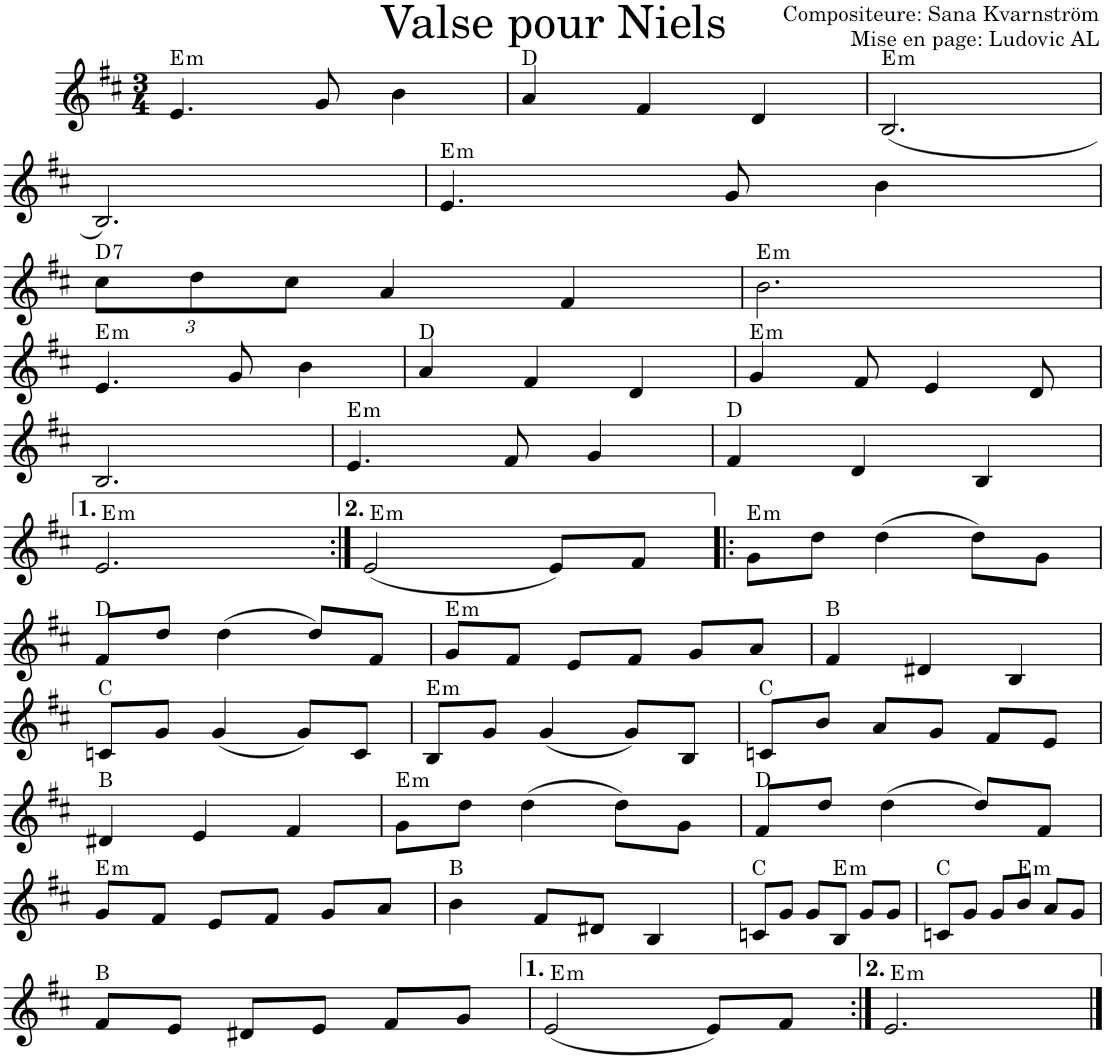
**kern	**harte
*part1	*part1
*staff1	*
*I"Violon	*
*I'Vln.	*
*clefG2	*
*k[f#c#]	*
*M3/4	*
=1	=1
!	!LO:H:kt=m
4.e/	E:min
8g/	.
4b\	.
=2	=2
4a/	D:maj
4f#/	.
4d/	.
=3	=3
!	!LO:H:kt=m
(2.B/	E:min
!!LO:LB:g=z
=4	=4
2.B/)	.
=5	=5
!	!LO:H:kt=m
4.e/	E:min
8g/	.
4b\	.
!!LO:LB:g=z
=6	=6
*Xbrackettup	*
!	!LO:H:kt=7
12cc#\L	D:7
12dd\	.
12cc#\J	.
4a/	.
4f#/	.
=7	=7
!	!LO:H:kt=m
2.b\	E:min
!!LO:LB:g=z
=8	=8
!	!LO:H:kt=m
4.e/	E:min
8g/	.
4b\	.
=9	=9
4a/	D:maj
4f#/	.
4d/	.
=10	=10
!	!LO:H:kt=m
4g/	E:min
8f#/	.
4e/	.
8d/	.
!!LO:LB:g=z
=11	=11
2.B/	.
=12	=12
!	!LO:H:kt=m
4.e/	E:min
8f#/	.
4g/	.
=13	=13
4f#/	D:maj
4d/	.
4B/	.
!!LO:LB:g=z
=14	=14
!	!LO:H:kt=m
2.e/	E:min
=15:|!	=15:|!
!	!LO:H:kt=m
(2e/	E:min
8e/L)	.
8f#/J	.
=16!|:	=16!|:
!	!LO:H:kt=m
8g\L	E:min
8dd\J	.
(4dd\	.
8dd\L)	.
8g\J	.
!!LO:LB:g=z
=17	=17
8f#/L	D:maj
8dd/J	.
(4dd\	.
8dd/L)	.
8f#/J	.
=18	=18
!	!LO:H:kt=m
8g/L	E:min
8f#/J	.
8e/L	.
8f#/J	.
8g/L	.
8a/J	.
=19	=19
4f#/	B:maj
4d#X/	.
4B/	.
!!LO:LB:g=z
=20	=20
8cn/L	C:maj
8g/J	.
(4g/	.
8g/L)	.
8c/J	.
=21	=21
!	!LO:H:kt=m
8B/L	E:min
8g/J	.
(4g/	.
8g/L)	.
8B/J	.
=22	=22
8cn/L	C:maj
8b/J	.
8a/L	.
8g/J	.
8f#/L	.
8e/J	.
!!LO:LB:g=z
=23	=23
4d#X/	B:maj
4e/	.
4f#/	.
=24	=24
!	!LO:H:kt=m
8g\L	E:min
8dd\J	.
(4dd\	.
8dd\L)	.
8g\J	.
=25	=25
8f#/L	D:maj
8dd/J	.
(4dd\	.
8dd/L)	.
8f#/J	.
!!LO:LB:g=z
=26	=26
!	!LO:H:kt=m
8g/L	E:min
8f#/J	.
8e/L	.
8f#/J	.
8g/L	.
8a/J	.
=27	=27
4b\	B:maj
8f#/L	.
8d#X/J	.
4B/	.
=28	=28
8cn/L	C:maj
8g/J	.
8g/L	.
!	!LO:H:kt=m
8B/J	E:min
8g/L	.
8g/J	.
=29	=29
8cn/L	C:maj
8g/J	.
8g/L	.
!	!LO:H:kt=m
8b/J	E:min
8a/L	.
8g/J	.
!!LO:LB:g=z
=30	=30
8f#/L	B:maj
8e/J	.
8d#X/L	.
8e/J	.
8f#/L	.
8g/J	.
=31	=31
!	!LO:H:kt=m
(2e/	E:min
8e/L)	.
8f#/J	.
=32:|!	=32:|!
!	!LO:H:kt=m
2.e/	E:min
==	==
*-	*-
